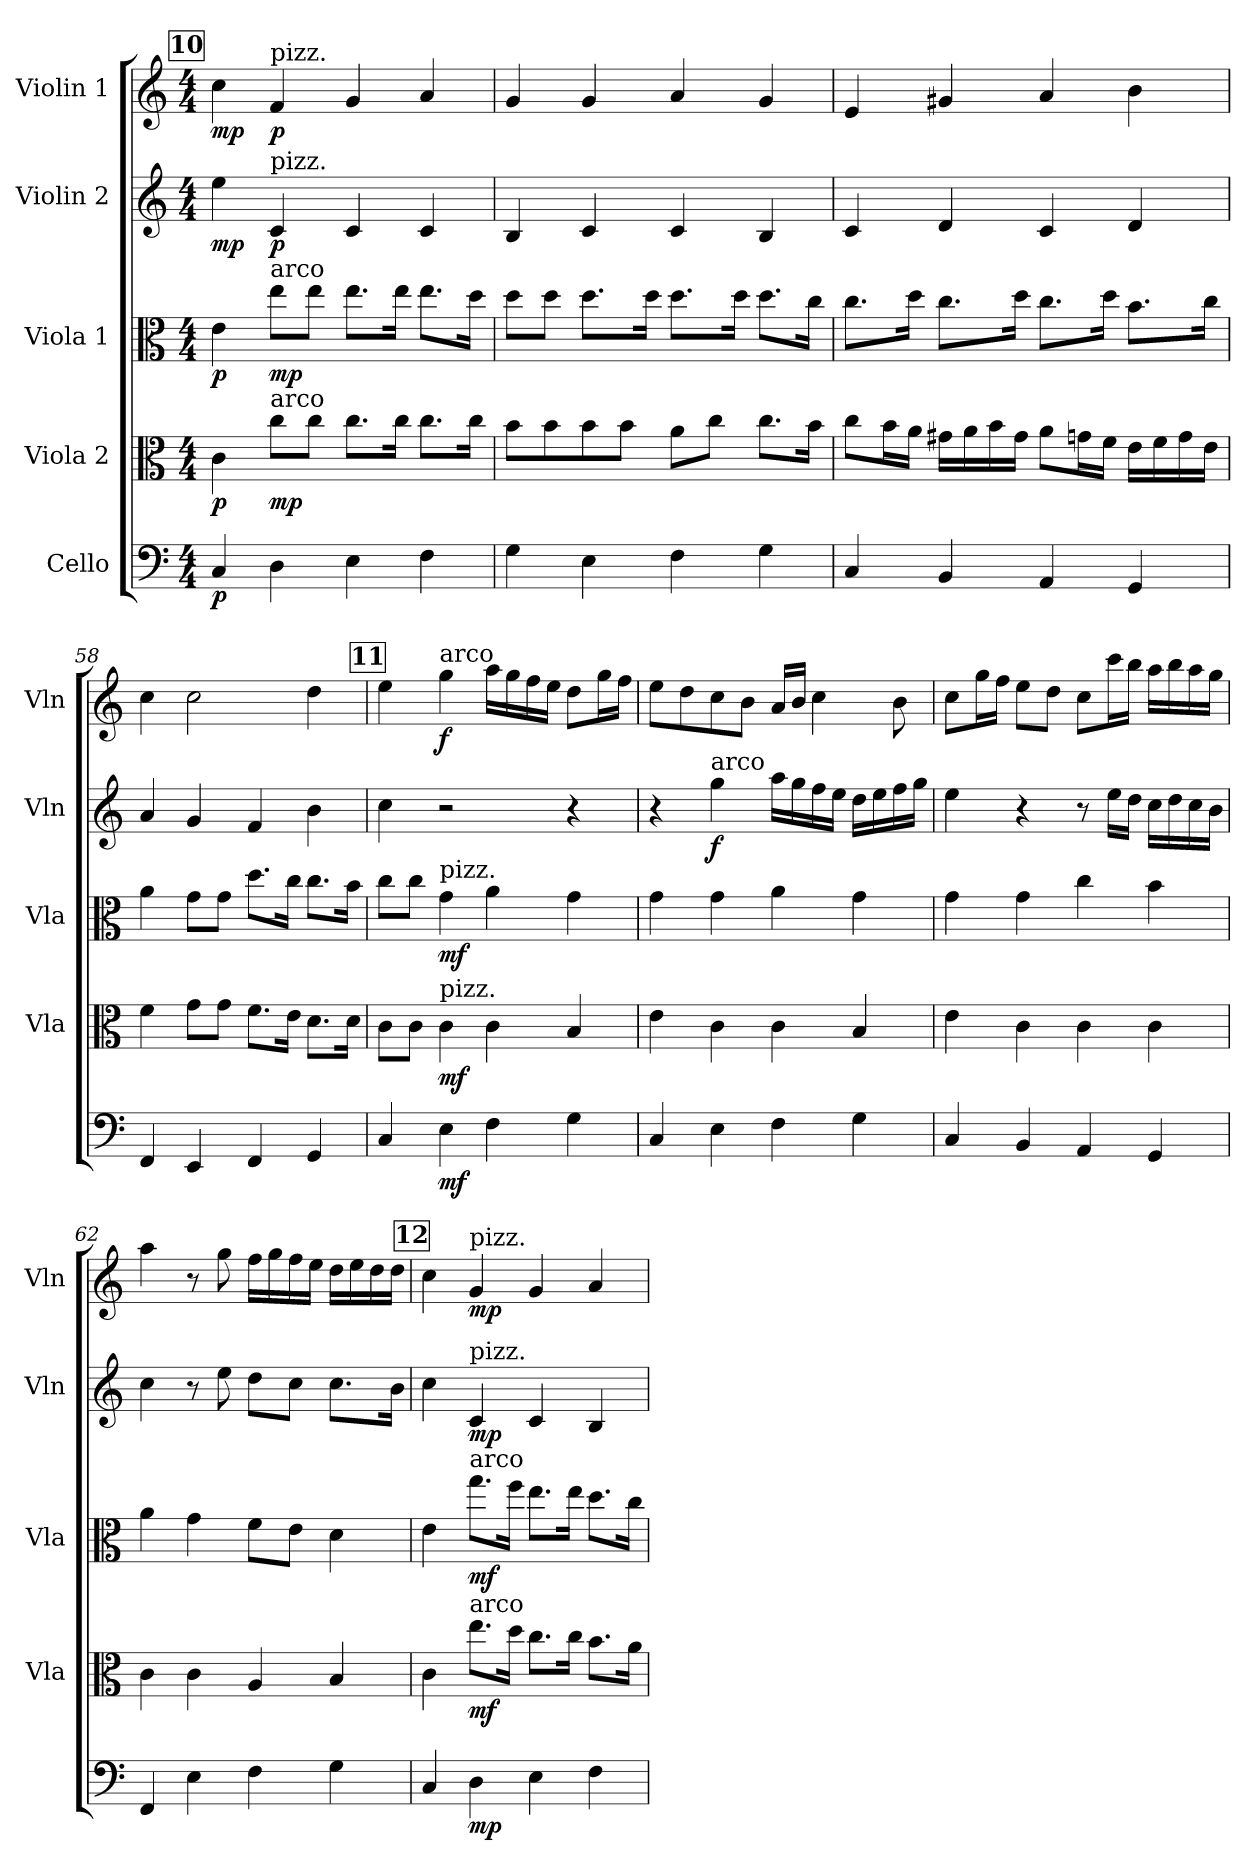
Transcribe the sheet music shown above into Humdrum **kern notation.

**kern	**dynam	**kern	**dynam	**kern	**dynam	**kern	**dynam	**kern	**dynam
*part5	*part5	*part4	*part4	*part3	*part3	*part2	*part2	*part1	*part1
*staff5	*staff5	*staff4	*staff4	*staff3	*staff3	*staff2	*staff2	*staff1	*staff1
*I"Cello	*	*I"Viola 2	*	*I"Viola 1	*	*I"Violin 2	*	*I"Violin 1	*
*	*	*I'Vla	*	*I'Vla	*	*I'Vln	*	*I'Vln	*
!!LO:LB:g=z
*clefF4	*	*clefC3	*	*clefC3	*	*clefG2	*	*clefG2	*
*k[]	*	*k[]	*	*k[]	*	*k[]	*	*k[]	*
*M4/4	*	*M4/4	*	*M4/4	*	*M4/4	*	*M4/4	*
!!LO:REH:place=s1:a:B:fs=14:t=10
=55	=55	=55	=55	=55	=55	=55	=55	=55	=55
!	!LO:DY:b	!	!LO:DY:b	!	!LO:DY:b	!	!LO:DY:b	!	!LO:DY:b
4C/	p	4c\	p	4e\	p	4ee\	mp	4cc\	mp
!	!	!	!	!	!	!	!	!LO:TX:a:t=pizz.	!
!	!	!	!	!	!	!LO:TX:a:t=pizz.	!	!	!
!	!	!	!	!LO:TX:a:t=arco	!	!	!	!	!
!	!	!LO:TX:a:t=arco	!	!	!	!	!	!	!
!	!	!	!LO:DY:b	!	!LO:DY:b	!	!LO:DY:b	!	!LO:DY:b
4D\	.	8cc\L	mp	8ee\L	mp	4c/	p	4f/	p
.	.	8cc\J	.	8ee\J	.	.	.	.	.
4E\	.	8.cc\L	.	8.ee\L	.	4c/	.	4g/	.
.	.	16cc\Jk	.	16ee\Jk	.	.	.	.	.
4F\	.	8.cc\L	.	8.ee\L	.	4c/	.	4a/	.
.	.	16cc\Jk	.	16dd\Jk	.	.	.	.	.
=56	=56	=56	=56	=56	=56	=56	=56	=56	=56
4G\	.	8b\L	.	8dd\L	.	4B/	.	4g/	.
.	.	8b\	.	8dd\J	.	.	.	.	.
4E\	.	8b\	.	8.dd\L	.	4c/	.	4g/	.
.	.	8b\J	.	.	.	.	.	.	.
.	.	.	.	16dd\Jk	.	.	.	.	.
4F\	.	8a\L	.	8.dd\L	.	4c/	.	4a/	.
.	.	8cc\J	.	.	.	.	.	.	.
.	.	.	.	16dd\Jk	.	.	.	.	.
4G\	.	8.cc\L	.	8.dd\L	.	4B/	.	4g/	.
.	.	16b\Jk	.	16cc\Jk	.	.	.	.	.
=57	=57	=57	=57	=57	=57	=57	=57	=57	=57
4C/	.	8cc\L	.	8.cc\L	.	4c/	.	4e/	.
.	.	16b\L	.	.	.	.	.	.	.
.	.	16a\JJ	.	16dd\Jk	.	.	.	.	.
4BB/	.	16g#X\LL	.	8.cc\L	.	4d/	.	4g#X/	.
.	.	16a\	.	.	.	.	.	.	.
.	.	16b\	.	.	.	.	.	.	.
.	.	16g#\JJ	.	16dd\Jk	.	.	.	.	.
4AA/	.	8a\L	.	8.cc\L	.	4c/	.	4a/	.
.	.	16gn\L	.	.	.	.	.	.	.
.	.	16f\JJ	.	16dd\Jk	.	.	.	.	.
4GG/	.	16e\LL	.	8.b\L	.	4d/	.	4b\	.
.	.	16f\	.	.	.	.	.	.	.
.	.	16g\	.	.	.	.	.	.	.
.	.	16e\JJ	.	16cc\Jk	.	.	.	.	.
=58	=58	=58	=58	=58	=58	=58	=58	=58	=58
4FF/	.	4f\	.	4a\	.	4a/	.	4cc\	.
4EE/	.	8g\L	.	8g\L	.	4g/	.	2cc\	.
.	.	8g\J	.	8g\J	.	.	.	.	.
4FF/	.	8.f\L	.	8.dd\L	.	4f/	.	.	.
.	.	16e\Jk	.	16cc\Jk	.	.	.	.	.
4GG/	.	8.d\L	.	8.cc\L	.	4b\	.	4dd\	.
.	.	16d\Jk	.	16b\Jk	.	.	.	.	.
!!LO:REH:place=s1:a:B:fs=14:t=11
=59	=59	=59	=59	=59	=59	=59	=59	=59	=59
4C/	.	8c\L	.	8cc\L	.	4cc\	.	4ee\	.
.	.	8c\J	.	8cc\J	.	.	.	.	.
!	!	!	!	!	!	!	!	!LO:TX:a:t=arco	!
!	!	!	!	!LO:TX:a:t=pizz.	!	!	!	!	!
!	!	!LO:TX:a:t=pizz.	!	!	!	!	!	!	!
!	!LO:DY:b	!	!LO:DY:b	!	!LO:DY:b	!	!	!	!LO:DY:b
4E\	mf	4c\	mf	4g\	mf	2r	.	4gg\	f
4F\	.	4c\	.	4a\	.	.	.	16aa\LL	.
.	.	.	.	.	.	.	.	16gg\	.
.	.	.	.	.	.	.	.	16ff\	.
.	.	.	.	.	.	.	.	16ee\JJ	.
4G\	.	4B/	.	4g\	.	4r	.	8dd\L	.
.	.	.	.	.	.	.	.	16gg\L	.
.	.	.	.	.	.	.	.	16ff\JJ	.
=60	=60	=60	=60	=60	=60	=60	=60	=60	=60
4C/	.	4e\	.	4g\	.	4r	.	8ee\L	.
.	.	.	.	.	.	.	.	8dd\	.
!	!	!	!	!	!	!LO:TX:a:t=arco	!	!	!
!	!	!	!	!	!	!	!LO:DY:b	!	!
4E\	.	4c\	.	4g\	.	4gg\	f	8cc\	.
.	.	.	.	.	.	.	.	8b\J	.
4F\	.	4c\	.	4a\	.	16aa\LL	.	16a/LL	.
.	.	.	.	.	.	16gg\	.	16b/JJ	.
.	.	.	.	.	.	16ff\	.	4cc\	.
.	.	.	.	.	.	16ee\JJ	.	.	.
4G\	.	4B/	.	4g\	.	16dd\LL	.	.	.
.	.	.	.	.	.	16ee\	.	.	.
.	.	.	.	.	.	16ff\	.	8b\	.
.	.	.	.	.	.	16gg\JJ	.	.	.
!!LO:LB:g=z
=61	=61	=61	=61	=61	=61	=61	=61	=61	=61
4C/	.	4e\	.	4g\	.	4ee\	.	8cc\L	.
.	.	.	.	.	.	.	.	16gg\L	.
.	.	.	.	.	.	.	.	16ff\JJ	.
4BB/	.	4c\	.	4g\	.	4r	.	8ee\L	.
.	.	.	.	.	.	.	.	8dd\J	.
4AA/	.	4c\	.	4cc\	.	8r	.	8cc\L	.
.	.	.	.	.	.	16ee\LL	.	16ccc\L	.
.	.	.	.	.	.	16dd\JJ	.	16bb\JJ	.
4GG/	.	4c\	.	4b\	.	16cc\LL	.	16aa\LL	.
.	.	.	.	.	.	16dd\	.	16bb\	.
.	.	.	.	.	.	16cc\	.	16aa\	.
.	.	.	.	.	.	16b\JJ	.	16gg\JJ	.
=62	=62	=62	=62	=62	=62	=62	=62	=62	=62
4FF/	.	4c\	.	4a\	.	4cc\	.	4aa\	.
4E\	.	4c\	.	4g\	.	8r	.	8r	.
.	.	.	.	.	.	8ee\	.	8gg\	.
4F\	.	4A/	.	8f\L	.	8dd\L	.	16ff\LL	.
.	.	.	.	.	.	.	.	16gg\	.
.	.	.	.	8e\J	.	8cc\J	.	16ff\	.
.	.	.	.	.	.	.	.	16ee\JJ	.
4G\	.	4B/	.	4d\	.	8.cc\L	.	16dd\LL	.
.	.	.	.	.	.	.	.	16ee\	.
.	.	.	.	.	.	.	.	16dd\	.
.	.	.	.	.	.	16b\Jk	.	16dd\JJ	.
!!LO:REH:place=s1:a:B:fs=14:t=12
=63	=63	=63	=63	=63	=63	=63	=63	=63	=63
4C/	.	4c\	.	4e\	.	4cc\	.	4cc\	.
!	!	!	!	!	!	!	!	!LO:TX:a:t=pizz.	!
!	!	!	!	!	!	!LO:TX:a:t=pizz.	!	!	!
!	!	!	!	!LO:TX:a:t=arco	!	!	!	!	!
!	!	!LO:TX:a:t=arco	!	!	!	!	!	!	!
!	!LO:DY:b	!	!LO:DY:b	!	!LO:DY:b	!	!LO:DY:b	!	!LO:DY:b
4D\	mp	8.ee\L	mf	8.gg\L	mf	4c/	mp	4g/	mp
.	.	16dd\Jk	.	16ff\Jk	.	.	.	.	.
4E\	.	8.cc\L	.	8.ee\L	.	4c/	.	4g/	.
.	.	16cc\Jk	.	16ee\Jk	.	.	.	.	.
4F\	.	8.b\L	.	8.dd\L	.	4B/	.	4a/	.
.	.	16a\Jk	.	16cc\Jk	.	.	.	.	.
=	=	=	=	=	=	=	=	=	=
*-	*-	*-	*-	*-	*-	*-	*-	*-	*-
